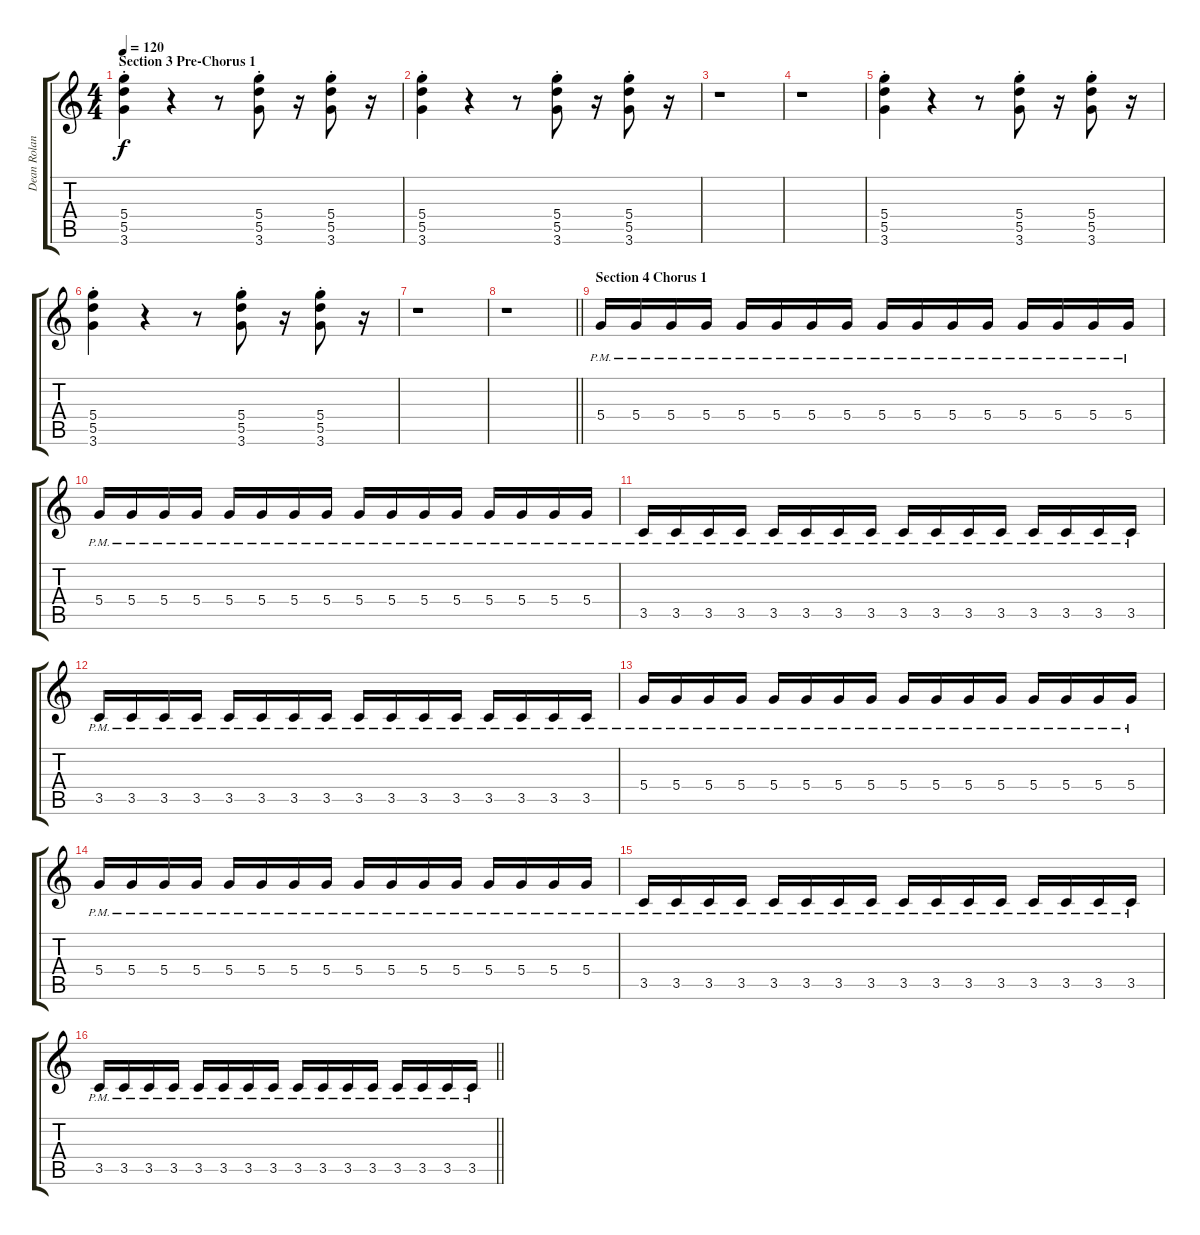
\track ("Dean Roland" "Dean Rolan") {instrument distortionguitar}
\staff {score tabs}
\tuning (E4 B3 G3 D3 A2 E2) {hide}
\ts (4 4)
\section ("" "Section 3 Pre-Chorus 1")
\tempo 120
\clef g2
\ks c
(5.4 5.5{st} 3.6{st}).4{ot 8vb dy f} r.4{ot 8vb} r.8{ot 8vb} (5.4{st} 5.5{st} 3.6{st}).8{ot 8vb} r.16{ot 8vb} (5.4{st} 5.5{st} 3.6{st}).8{ot 8vb} r.16{ot 8vb} |
(5.4 5.5{st} 3.6{st}).4{ot 8vb} r.4{ot 8vb} r.8{ot 8vb} (5.4{st} 5.5{st} 3.6{st}).8{ot 8vb} r.16{ot 8vb} (5.4{st} 5.5{st} 3.6{st}).8{ot 8vb} r.16{ot 8vb} |
r.1 |
r.1 |
(5.4 5.5{st} 3.6{st}).4{ot 8vb} r.4{ot 8vb} r.8{ot 8vb} (5.4{st} 5.5{st} 3.6{st}).8{ot 8vb} r.16{ot 8vb} (5.4{st} 5.5{st} 3.6{st}).8{ot 8vb} r.16{ot 8vb} |
(5.4 5.5{st} 3.6{st}).4{ot 8vb} r.4{ot 8vb} r.8{ot 8vb} (5.4{st} 5.5{st} 3.6{st}).8{ot 8vb} r.16{ot 8vb} (5.4{st} 5.5{st} 3.6{st}).8{ot 8vb} r.16{ot 8vb} |
r.1 |
\barLineRight lightlight
r.1 |
\section ("" "Section 4 Chorus 1")
5.4{pm}.16 5.4{pm}.16 5.4{pm}.16 5.4{pm}.16 5.4{pm}.16 5.4{pm}.16 5.4{pm}.16 5.4{pm}.16 5.4{pm}.16 5.4{pm}.16 5.4{pm}.16 5.4{pm}.16 5.4{pm}.16 5.4{pm}.16 5.4{pm}.16 5.4{pm}.16 |
5.4{pm}.16 5.4{pm}.16 5.4{pm}.16 5.4{pm}.16 5.4{pm}.16 5.4{pm}.16 5.4{pm}.16 5.4{pm}.16 5.4{pm}.16 5.4{pm}.16 5.4{pm}.16 5.4{pm}.16 5.4{pm}.16 5.4{pm}.16 5.4{pm}.16 5.4{pm}.16 |
3.5{pm}.16 3.5{pm}.16 3.5{pm}.16 3.5{pm}.16 3.5{pm}.16 3.5{pm}.16 3.5{pm}.16 3.5{pm}.16 3.5{pm}.16 3.5{pm}.16 3.5{pm}.16 3.5{pm}.16 3.5{pm}.16 3.5{pm}.16 3.5{pm}.16 3.5{pm}.16 |
3.5{pm}.16 3.5{pm}.16 3.5{pm}.16 3.5{pm}.16 3.5{pm}.16 3.5{pm}.16 3.5{pm}.16 3.5{pm}.16 3.5{pm}.16 3.5{pm}.16 3.5{pm}.16 3.5{pm}.16 3.5{pm}.16 3.5{pm}.16 3.5{pm}.16 3.5{pm}.16 |
5.4{pm}.16 5.4{pm}.16 5.4{pm}.16 5.4{pm}.16 5.4{pm}.16 5.4{pm}.16 5.4{pm}.16 5.4{pm}.16 5.4{pm}.16 5.4{pm}.16 5.4{pm}.16 5.4{pm}.16 5.4{pm}.16 5.4{pm}.16 5.4{pm}.16 5.4{pm}.16 |
5.4{pm}.16 5.4{pm}.16 5.4{pm}.16 5.4{pm}.16 5.4{pm}.16 5.4{pm}.16 5.4{pm}.16 5.4{pm}.16 5.4{pm}.16 5.4{pm}.16 5.4{pm}.16 5.4{pm}.16 5.4{pm}.16 5.4{pm}.16 5.4{pm}.16 5.4{pm}.16 |
3.5{pm}.16 3.5{pm}.16 3.5{pm}.16 3.5{pm}.16 3.5{pm}.16 3.5{pm}.16 3.5{pm}.16 3.5{pm}.16 3.5{pm}.16 3.5{pm}.16 3.5{pm}.16 3.5{pm}.16 3.5{pm}.16 3.5{pm}.16 3.5{pm}.16 3.5{pm}.16 |
\barLineRight lightlight
3.5{pm}.16 3.5{pm}.16 3.5{pm}.16 3.5{pm}.16 3.5{pm}.16 3.5{pm}.16 3.5{pm}.16 3.5{pm}.16 3.5{pm}.16 3.5{pm}.16 3.5{pm}.16 3.5{pm}.16 3.5{pm}.16 3.5{pm}.16 3.5{pm}.16 3.5{pm}.16
